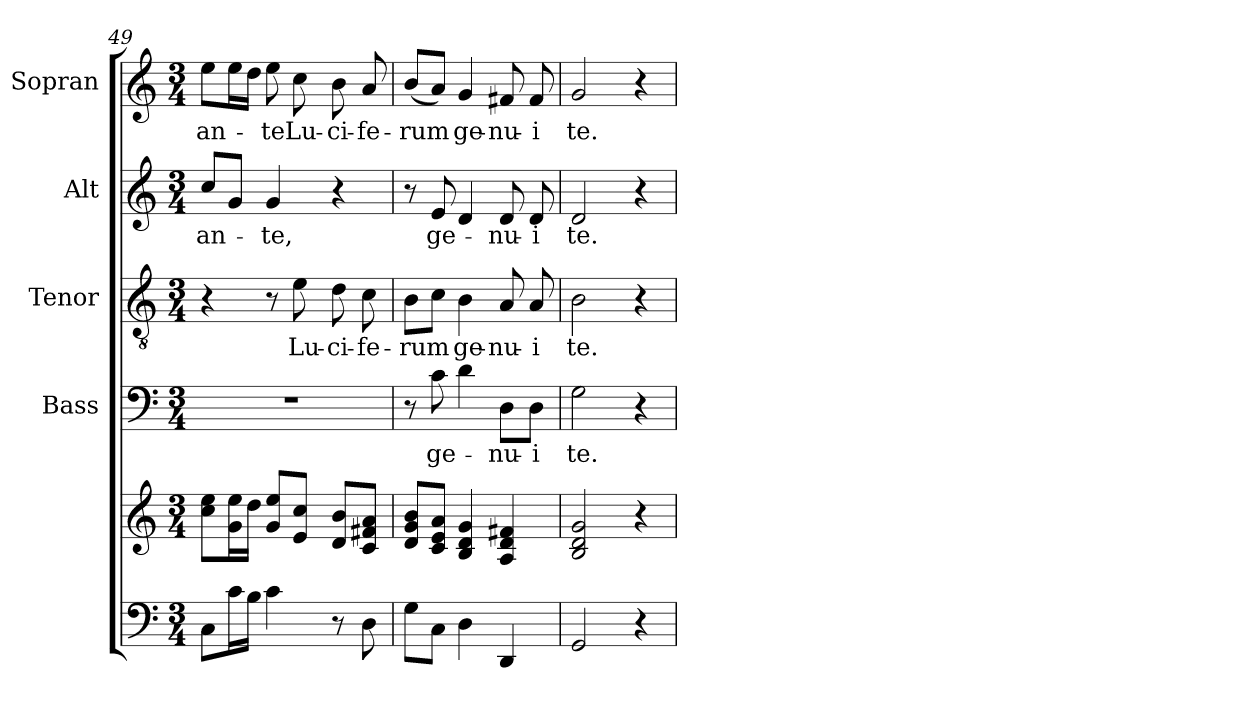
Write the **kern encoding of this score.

**kern	**kern	**kern	**text	**kern	**text	**kern	**text	**kern	**text
*part5	*part5	*part4	*part4	*part3	*part3	*part2	*part2	*part1	*part1
*staff6	*staff5	*staff4	*staff4	*staff3	*staff3	*staff2	*staff2	*staff1	*staff1
*	*	*I"Bass	*	*I"Tenor	*	*I"Alt	*	*I"Sopran	*
*	*	*I'B.	*	*I'T.	*	*I'A.	*	*I'S.	*
*clefF4	*clefG2	*clefF4	*	*clefGv2	*	*clefG2	*	*clefG2	*
*k[]	*k[]	*k[]	*	*k[]	*	*k[]	*	*k[]	*
*C:	*C:	*C:	*	*C:	*	*C:	*	*C:	*
*M3/4	*M3/4	*M3/4	*	*M3/4	*	*M3/4	*	*M3/4	*
=49	=49	=49	=49	=49	=49	=49	=49	=49	=49
!	!	!	!	!	!	!	!LO:LY:b	!	!LO:LY:b
8C\L	8cc\ 8ee\L	2.r	.	4r	.	8cc/L	an-	8ee\L	an-
16c\L	16g\ 16ee\L	.	.	.	.	8g/J	.	16ee\L	.
16B\JJ	16dd\JJ	.	.	.	.	.	.	16dd\JJ	.
!	!	!	!	!	!	!	!LO:LY:b	!	!LO:LY:b
4c\	8g/ 8ee/L	.	.	8r	.	4g/	-te,	8ee\	-te
!	!	!	!	!	!LO:LY:b	!	!	!	!LO:LY:b
.	8e/ 8cc/J	.	.	8e\	Lu-	.	.	8cc\	Lu-
!	!	!	!	!	!LO:LY:b	!	!	!	!LO:LY:b
8r	8d/ 8b/L	.	.	8d\	-ci-	4r	.	8b\	-ci-
!	!	!	!	!	!LO:LY:b	!	!	!	!LO:LY:b
8D\	8c/ 8f#X/ 8a/J	.	.	8c\	-fe-	.	.	8a/	-fe-
=50	=50	=50	=50	=50	=50	=50	=50	=50	=50
!	!	!	!	!	!LO:LY:b	!	!	!	!LO:LY:b
8G\L	8d/ 8g/ 8b/L	8r	.	8B\L	-rum	8r	.	(<8b/L	-rum
!	!	!	!LO:LY:b	!	!	!	!LO:LY:b	!	!
8C\J	8c/ 8e/ 8a/J	8c\	ge-	8c\J	.	8e/	ge-	8a/J)	.
!	!	!	!	!	!LO:LY:b	!	!	!	!LO:LY:b
4D\	4B/ 4d/ 4g/	4d\	.	4B\	ge-	4d/	.	4g/	ge-
!	!	!	!LO:LY:b	!	!LO:LY:b	!	!LO:LY:b	!	!LO:LY:b
4DD/	4A/ 4d/ 4f#X/	8D\L	-nu-	8A/	-nu-	8d/	-nu-	8f#X/	-nu-
!	!	!	!LO:LY:b	!	!LO:LY:b	!	!LO:LY:b	!	!LO:LY:b
.	.	8D\J	-i	8A/	-i	8d/	-i	8f#/	-i
=51	=51	=51	=51	=51	=51	=51	=51	=51	=51
!	!	!	!LO:LY:b	!	!LO:LY:b	!	!LO:LY:b	!	!LO:LY:b
2GG/	2B/ 2d/ 2g/	2G\	te.	2B\	te.	2d/	te.	2g/	te.
4r	4r	4r	.	4r	.	4r	.	4r	.
=	=	=	=	=	=	=	=	=	=
*-	*-	*-	*-	*-	*-	*-	*-	*-	*-
